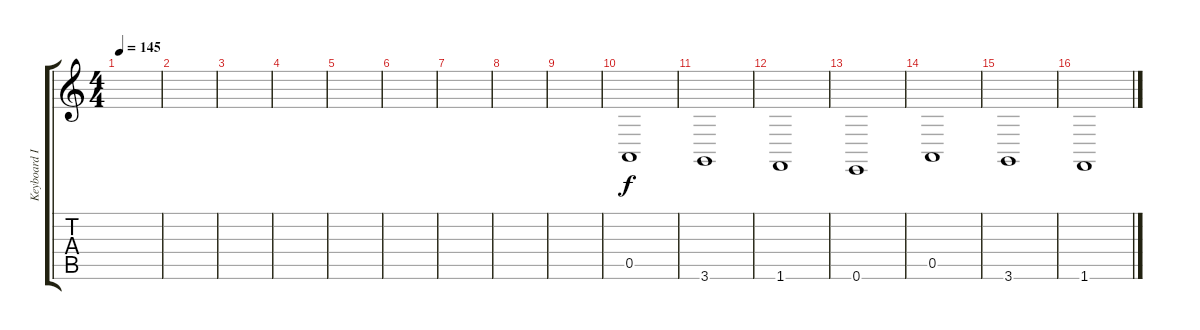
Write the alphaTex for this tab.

\track ("Keyboard II" "Keyboard I") {instrument accordion}
\staff {score tabs}
\tuning (E4 B3 G3 D3 A2 E2) {hide}
\ts (4 4)
\tempo 145
\clef g2
\ks c
|
|
|
|
|
|
|
|
|
0.5.1 |
3.6.1 |
1.6.1 |
0.6.1 |
0.5.1 |
3.6.1 |
1.6.1
